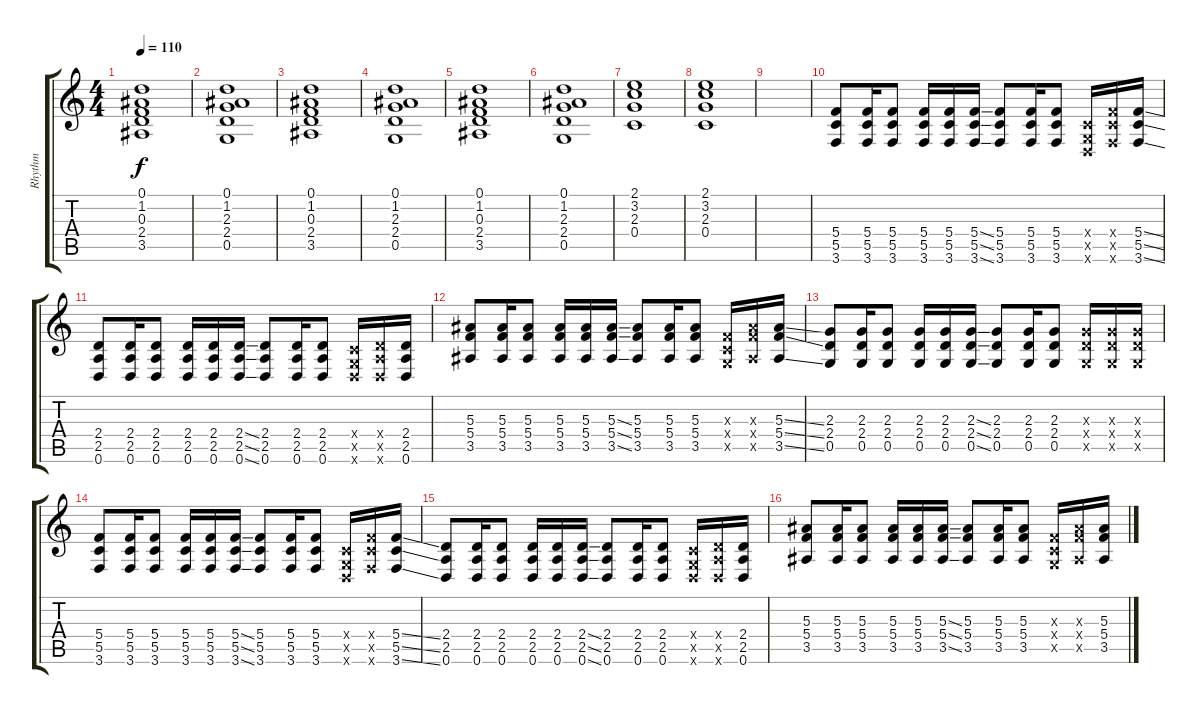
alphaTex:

\track ("Rhythm" "Rhythm") {instrument acousticguitarsteel}
\staff {score tabs}
\tuning (D4 A3 F3 C3 G2 D2) {hide}
\ts (4 4)
\tempo 110
\clef g2
\ks c
(0.1 1.2 0.3 2.4 3.5).1{dy f volume 8} |
(0.1 1.2 2.3 2.4 0.5).1{volume 8} |
(0.1 1.2 0.3 2.4 3.5).1{volume 8} |
(0.1 1.2 2.3 2.4 0.5).1{volume 8} |
(0.1 1.2 0.3 2.4 3.5).1{volume 8} |
(0.1 1.2 2.3 2.4 0.5).1{volume 8} |
(2.1 3.2 2.3 0.4).1{volume 8} |
(2.1 3.2 2.3 0.4).1{volume 8} |
|
(5.4 5.5 3.6).8{volume 16} (5.4 5.5 3.6).16 (5.4 5.5 3.6).8 (5.4 5.5 3.6).16 (5.4 5.5 3.6).16 (5.4{ss} 5.5{ss} 3.6{ss}).16 (5.4 5.5 3.6).8 (5.4 5.5 3.6).16 (5.4 5.5 3.6).8 (0.4{x} 0.5{x} 0.6{x}).16 (5.4{x} 5.5{x} 3.6{x}).16 (5.4{ss} 5.5{ss} 3.6{ss}).16 |
(2.4 2.5 0.6).8 (2.4 2.5 0.6).16 (2.4 2.5 0.6).8 (2.4 2.5 0.6).16 (2.4 2.5 0.6).16 (2.4{ss} 2.5{ss} 0.6{ss}).16 (2.4 2.5 0.6).8 (2.4 2.5 0.6).16 (2.4 2.5 0.6).8 (0.4{x} 0.5{x} 0.6{x}).16 (2.4{x} 2.5{x} 0.6{x}).16 (2.4 2.5 0.6).16 |
(5.3 5.4 3.5).8 (5.3 5.4 3.5).16 (5.3 5.4 3.5).8 (5.3 5.4 3.5).16 (5.3 5.4 3.5).16 (5.3{ss} 5.4{ss} 3.5{ss}).16 (5.3 5.4 3.5).8 (5.3 5.4 3.5).16 (5.3 5.4 3.5).8 (0.3{x} 0.4{x} 0.5{x}).16 (5.3{x} 5.4{x} 3.5{x}).16 (5.3{ss} 5.4{ss} 3.5{ss}).16 |
(2.3 2.4 0.5).8 (2.3 2.4 0.5).16 (2.3 2.4 0.5).8 (2.3 2.4 0.5).16 (2.3 2.4 0.5).16 (2.3{ss} 2.4{ss} 0.5{ss}).16 (2.3 2.4 0.5).8 (2.3 2.4 0.5).16 (2.3 2.4 0.5).8 (2.3{x} 2.4{x} 0.5{x}).16 (2.3{x} 2.4{x} 0.5{x}).16 (2.3{x} 2.4{x} 0.5{x}).16 |
(5.4 5.5 3.6).8{volume 16} (5.4 5.5 3.6).16 (5.4 5.5 3.6).8 (5.4 5.5 3.6).16 (5.4 5.5 3.6).16 (5.4{ss} 5.5{ss} 3.6{ss}).16 (5.4 5.5 3.6).8 (5.4 5.5 3.6).16 (5.4 5.5 3.6).8 (0.4{x} 0.5{x} 0.6{x}).16 (5.4{x} 5.5{x} 3.6{x}).16 (5.4{ss} 5.5{ss} 3.6{ss}).16 |
(2.4 2.5 0.6).8 (2.4 2.5 0.6).16 (2.4 2.5 0.6).8 (2.4 2.5 0.6).16 (2.4 2.5 0.6).16 (2.4{ss} 2.5{ss} 0.6{ss}).16 (2.4 2.5 0.6).8 (2.4 2.5 0.6).16 (2.4 2.5 0.6).8 (0.4{x} 0.5{x} 0.6{x}).16 (2.4{x} 2.5{x} 0.6{x}).16 (2.4 2.5 0.6).16 |
(5.3 5.4 3.5).8 (5.3 5.4 3.5).16 (5.3 5.4 3.5).8 (5.3 5.4 3.5).16 (5.3 5.4 3.5).16 (5.3{ss} 5.4{ss} 3.5{ss}).16 (5.3 5.4 3.5).8 (5.3 5.4 3.5).16 (5.3 5.4 3.5).8 (0.3{x} 0.4{x} 0.5{x}).16 (5.3{x} 5.4{x} 3.5{x}).16 (5.3{ss} 5.4{ss} 3.5{ss}).16
